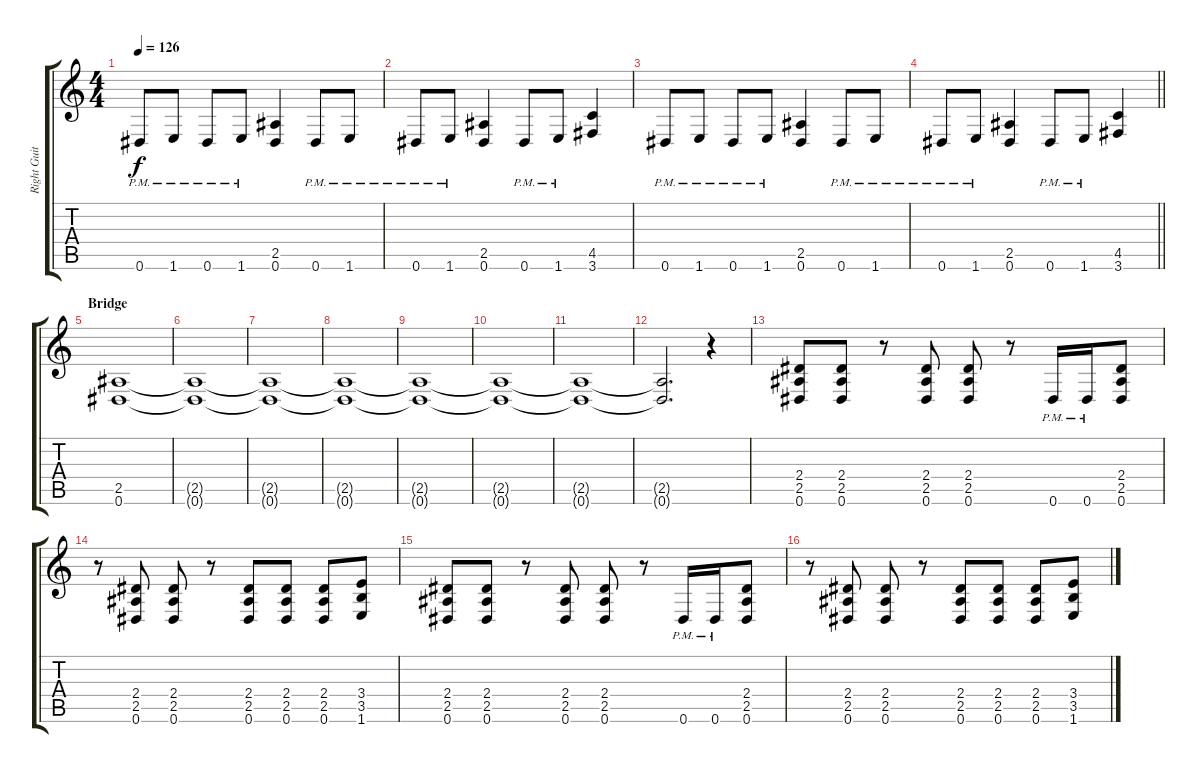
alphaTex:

\track ("Right Guitar" "Right Guit") {instrument distortionguitar}
\staff {score tabs}
\tuning (Eb4 Bb3 Gb3 Db3 Ab2 Eb2) {hide}
\ts (4 4)
\tempo 126
\clef g2
\ks c
0.6{pm}.8{dy f} 1.6{pm}.8 0.6{pm}.8 1.6{pm}.8 (2.5 0.6).4 0.6{pm}.8 1.6{pm}.8 |
0.6{pm}.8 1.6{pm}.8 (2.5 0.6).4 0.6{pm}.8 1.6{pm}.8 (4.5 3.6).4 |
0.6{pm}.8 1.6{pm}.8 0.6{pm}.8 1.6{pm}.8 (2.5 0.6).4 0.6{pm}.8 1.6{pm}.8 |
\barLineRight lightlight
0.6{pm}.8 1.6{pm}.8 (2.5 0.6).4 0.6{pm}.8 1.6{pm}.8 (4.5 3.6).4 |
\section ("" "Bridge")
(2.5 0.6).1 |
(2.5{t} 0.6{t}).1 |
(2.5{t} 0.6{t}).1 |
(2.5{t} 0.6{t}).1 |
(2.5{t} 0.6{t}).1 |
(2.5{t} 0.6{t}).1 |
(2.5{t} 0.6{t}).1 |
(2.5{t} 0.6{t}).2{d} r.4 |
(2.4 2.5 0.6).8 (2.4 2.5 0.6).8 r.8 (2.4 2.5 0.6).8 (2.4 2.5 0.6).8 r.8 0.6{pm}.16 0.6{pm}.16 (2.4 2.5 0.6).8 |
r.8 (2.4 2.5 0.6).8 (2.4 2.5 0.6).8 r.8 (2.4 2.5 0.6).8 (2.4 2.5 0.6).8 (2.4 2.5 0.6).8 (3.4 3.5 1.6).8 |
(2.4 2.5 0.6).8 (2.4 2.5 0.6).8 r.8 (2.4 2.5 0.6).8 (2.4 2.5 0.6).8 r.8 0.6{pm}.16 0.6{pm}.16 (2.4 2.5 0.6).8 |
r.8 (2.4 2.5 0.6).8 (2.4 2.5 0.6).8 r.8 (2.4 2.5 0.6).8 (2.4 2.5 0.6).8 (2.4 2.5 0.6).8 (3.4 3.5 1.6).8
